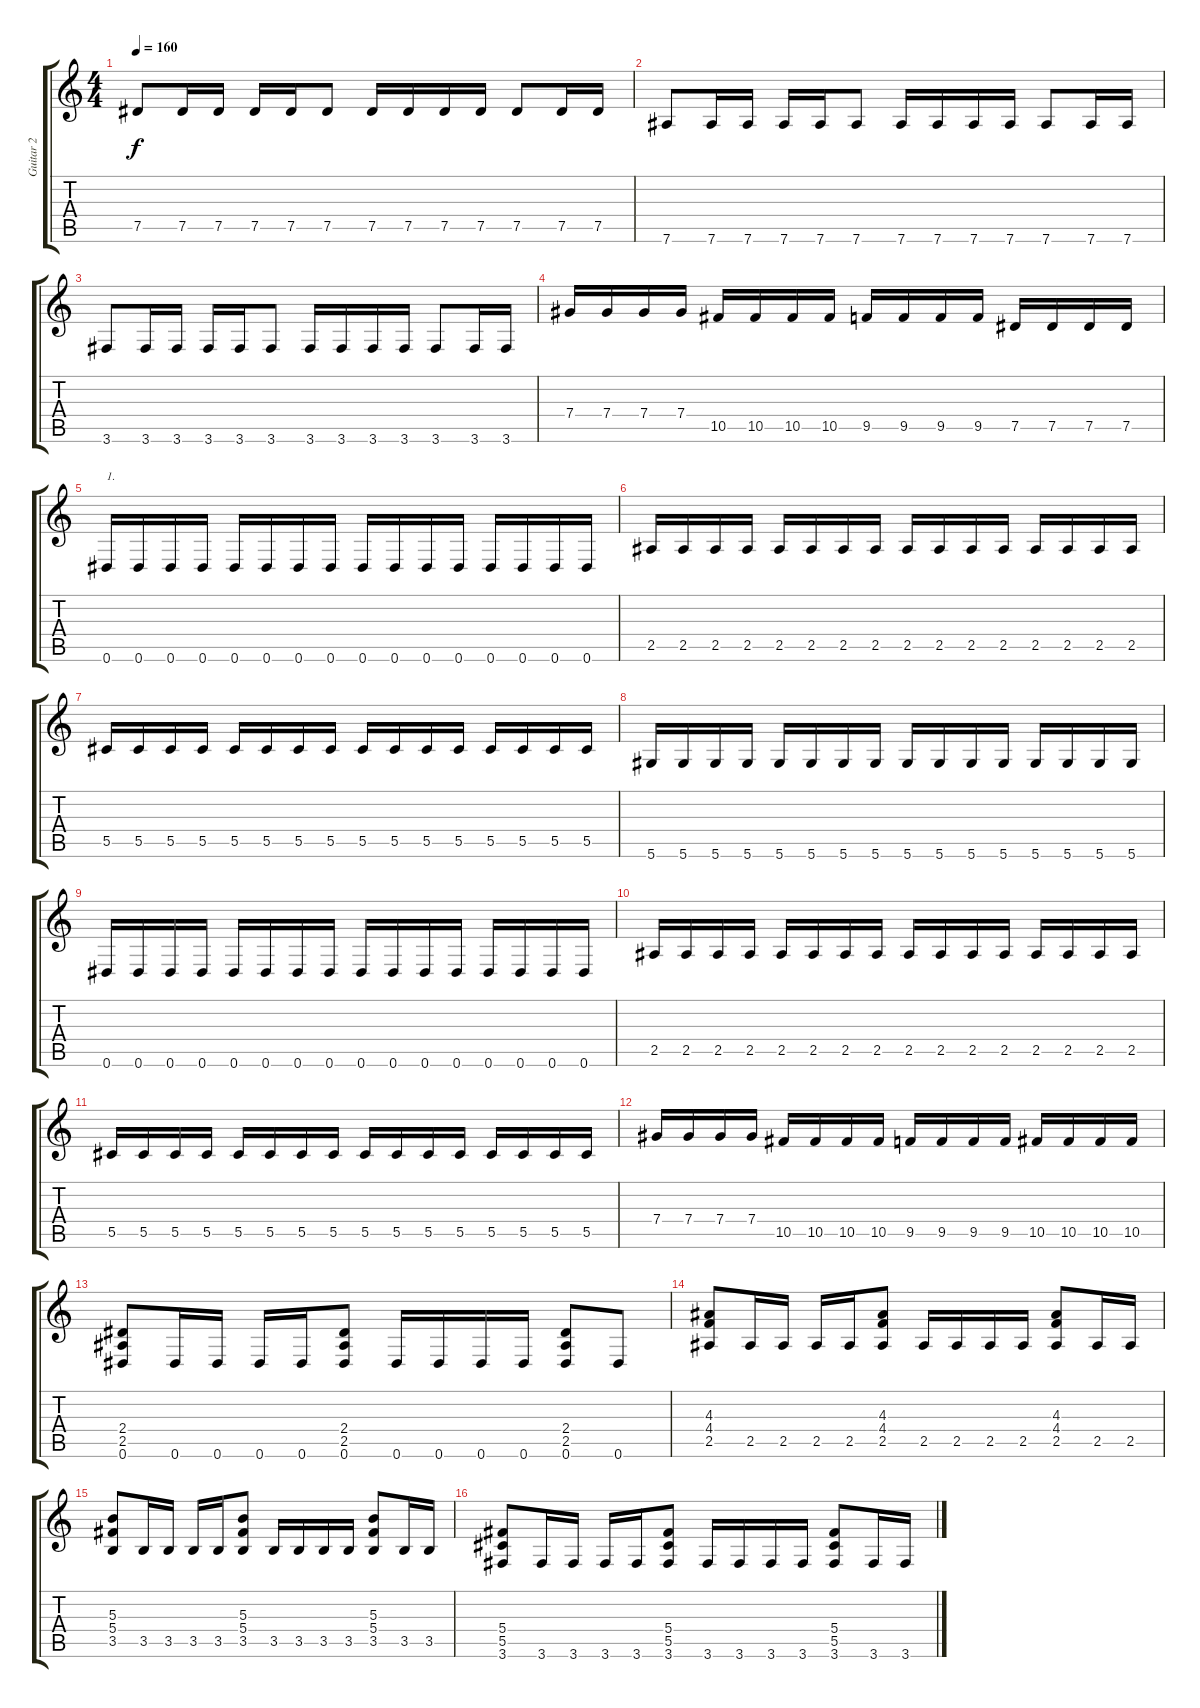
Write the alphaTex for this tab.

\track ("Guitar 2" "Guitar 2") {instrument distortionguitar}
\staff {score tabs}
\tuning (Eb4 Bb3 Gb3 Db3 Ab2 Eb2) {hide}
\ts (4 4)
\tempo 160
\clef g2
\ks c
7.5.8{dy f} 7.5.16 7.5.16 7.5.16 7.5.16 7.5.8 7.5.16 7.5.16 7.5.16 7.5.16 7.5.8 7.5.16 7.5.16 |
7.6.8 7.6.16 7.6.16 7.6.16 7.6.16 7.6.8 7.6.16 7.6.16 7.6.16 7.6.16 7.6.8 7.6.16 7.6.16 |
3.6.8 3.6.16 3.6.16 3.6.16 3.6.16 3.6.8 3.6.16 3.6.16 3.6.16 3.6.16 3.6.8 3.6.16 3.6.16 |
7.4.16 7.4.16 7.4.16 7.4.16 10.5.16 10.5.16 10.5.16 10.5.16 9.5.16 9.5.16 9.5.16 9.5.16 7.5.16 7.5.16 7.5.16 7.5.16 |
0.6.16{txt "1."} 0.6.16 0.6.16 0.6.16 0.6.16 0.6.16 0.6.16 0.6.16 0.6.16 0.6.16 0.6.16 0.6.16 0.6.16 0.6.16 0.6.16 0.6.16 |
2.5.16 2.5.16 2.5.16 2.5.16 2.5.16 2.5.16 2.5.16 2.5.16 2.5.16 2.5.16 2.5.16 2.5.16 2.5.16 2.5.16 2.5.16 2.5.16 |
5.5.16 5.5.16 5.5.16 5.5.16 5.5.16 5.5.16 5.5.16 5.5.16 5.5.16 5.5.16 5.5.16 5.5.16 5.5.16 5.5.16 5.5.16 5.5.16 |
5.6.16 5.6.16 5.6.16 5.6.16 5.6.16 5.6.16 5.6.16 5.6.16 5.6.16 5.6.16 5.6.16 5.6.16 5.6.16 5.6.16 5.6.16 5.6.16 |
0.6.16 0.6.16 0.6.16 0.6.16 0.6.16 0.6.16 0.6.16 0.6.16 0.6.16 0.6.16 0.6.16 0.6.16 0.6.16 0.6.16 0.6.16 0.6.16 |
2.5.16 2.5.16 2.5.16 2.5.16 2.5.16 2.5.16 2.5.16 2.5.16 2.5.16 2.5.16 2.5.16 2.5.16 2.5.16 2.5.16 2.5.16 2.5.16 |
5.5.16 5.5.16 5.5.16 5.5.16 5.5.16 5.5.16 5.5.16 5.5.16 5.5.16 5.5.16 5.5.16 5.5.16 5.5.16 5.5.16 5.5.16 5.5.16 |
7.4.16 7.4.16 7.4.16 7.4.16 10.5.16 10.5.16 10.5.16 10.5.16 9.5.16 9.5.16 9.5.16 9.5.16 10.5.16 10.5.16 10.5.16 10.5.16 |
(2.4 2.5 0.6).8 0.6.16 0.6.16 0.6.16 0.6.16 (2.4 2.5 0.6).8 0.6.16 0.6.16 0.6.16 0.6.16 (2.4 2.5 0.6).8 0.6.8 |
(4.3 4.4 2.5).8 2.5.16 2.5.16 2.5.16 2.5.16 (4.3 4.4 2.5).8 2.5.16 2.5.16 2.5.16 2.5.16 (4.3 4.4 2.5).8 2.5.16 2.5.16 |
(5.3 5.4 3.5).8 3.5.16 3.5.16 3.5.16 3.5.16 (5.3 5.4 3.5).8 3.5.16 3.5.16 3.5.16 3.5.16 (5.3 5.4 3.5).8 3.5.16 3.5.16 |
(5.4 5.5 3.6).8 3.6.16 3.6.16 3.6.16 3.6.16 (5.4 5.5 3.6).8 3.6.16 3.6.16 3.6.16 3.6.16 (5.4 5.5 3.6).8 3.6.16 3.6.16
